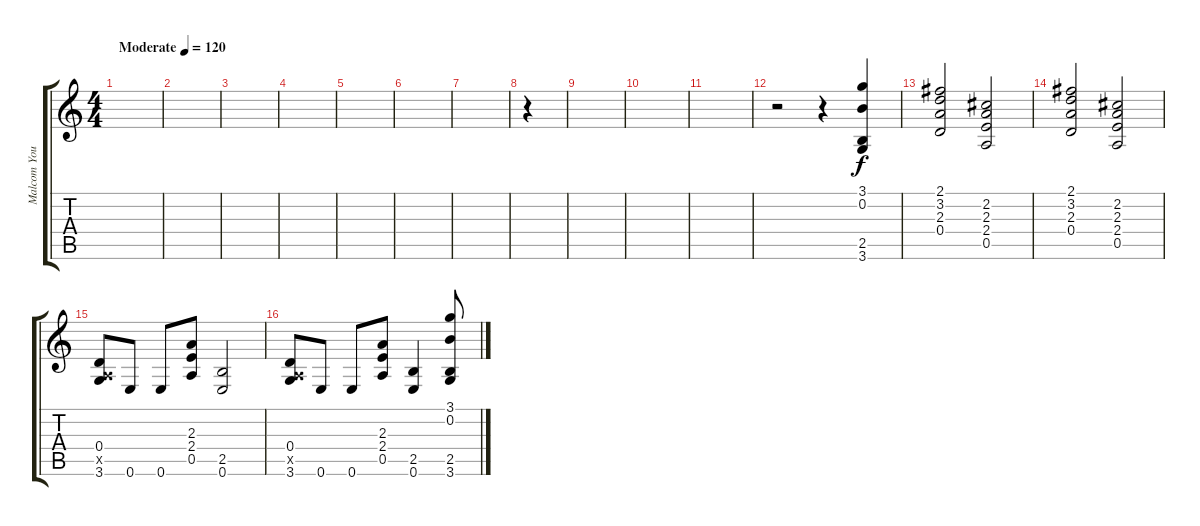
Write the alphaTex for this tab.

\track ("Malcom Young" "Malcom You") {instrument distortionguitar}
\staff {score tabs}
\tuning (E4 B3 G3 D3 A2 E2) {hide}
\ts (4 4)
\tempo (120 "Moderate")
\clef g2
\ks c
|
|
|
|
|
|
|
r.4 |
|
|
|
r.2 r.4 (3.1 0.2 2.5 3.6).4 |
(2.1 3.2 2.3 0.4).2 (2.2 2.3 2.4 0.5).2 |
(2.1 3.2 2.3 0.4).2 (2.2 2.3 2.4 0.5).2 |
(0.4 0.5{x} 3.6).8 0.6.8 0.6.8 (2.3 2.4 0.5).8 (2.5 0.6).2 |
(0.4 0.5{x} 3.6).8 0.6.8 0.6.8 (2.3 2.4 0.5).8 (2.5 0.6).4 (3.1 0.2 2.5 3.6).8
